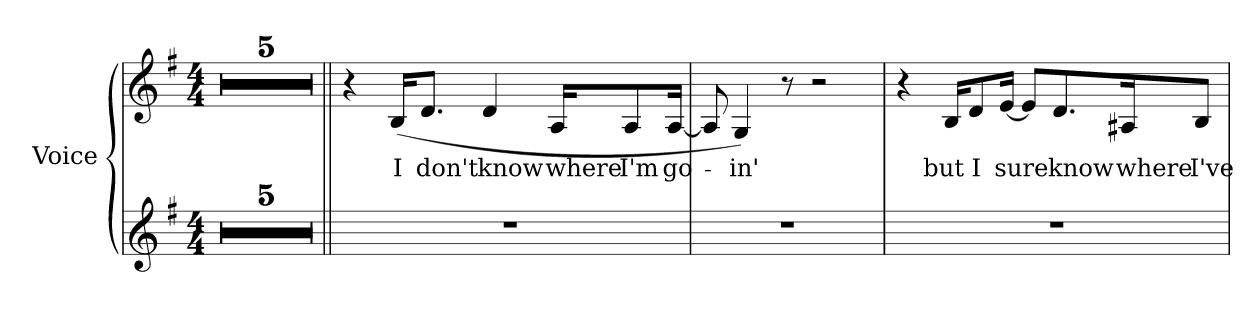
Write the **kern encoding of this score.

**kern	**kern	**text
*part2	*part1	*part1
*staff2	*staff1	*staff1
*I"Voice	*I"Voice	*
*I'Voice	*I'Voice	*
!!LO:PB:g=z
*clefG2	*clefG2	*
*k[f#]	*k[f#]	*
*G:	*G:	*
*M4/4	*M4/4	*
=	=	=
1r;<	1r;<	.
=1	=1	=1
1r	1r	.
=2	=2	=2
1r	1r	.
=3	=3	=3
1r	1r	.
=4	=4	=4
1r	1r	.
=5||	=5||	=5||
1r	4r	.
!	!	!LO:LY:b:color=#000000
.	(16Bi/KL	I
!	!	!LO:LY:b:color=#000000
.	8.di/J	don't
!	!	!LO:LY:b:color=#000000
.	4di/	know
!	!	!LO:LY:b:color=#000000
.	16Ai/KL	where
!	!	!LO:LY:b:color=#000000
.	8Ai/	I'm
!	!	!LO:LY:b:color=#000000
.	[16Ai/Jk	go-
=6	=6	=6
1r	8Ai/]	.
!	!	!LO:LY:b:color=#000000
.	4Gi/)	-in'
.	8r	.
.	2r	.
!!LO:LB:g=z
=7	=7	=7
1r	4r	.
!	!	!LO:LY:b:color=#000000
.	16Bi/KL	but
!	!	!LO:LY:b:color=#000000
.	8di/	I
!	!	!LO:LY:b:color=#000000
.	[16ei/Jk	sure
.	8ei/L]	.
!	!	!LO:LY:b:color=#000000
.	8.di/	know
!	!	!LO:LY:b:color=#000000
.	16A#Xi/k	where
!	!	!LO:LY:b:color=#000000
.	8Bi/J	I've
=	=	=
*-	*-	*-
